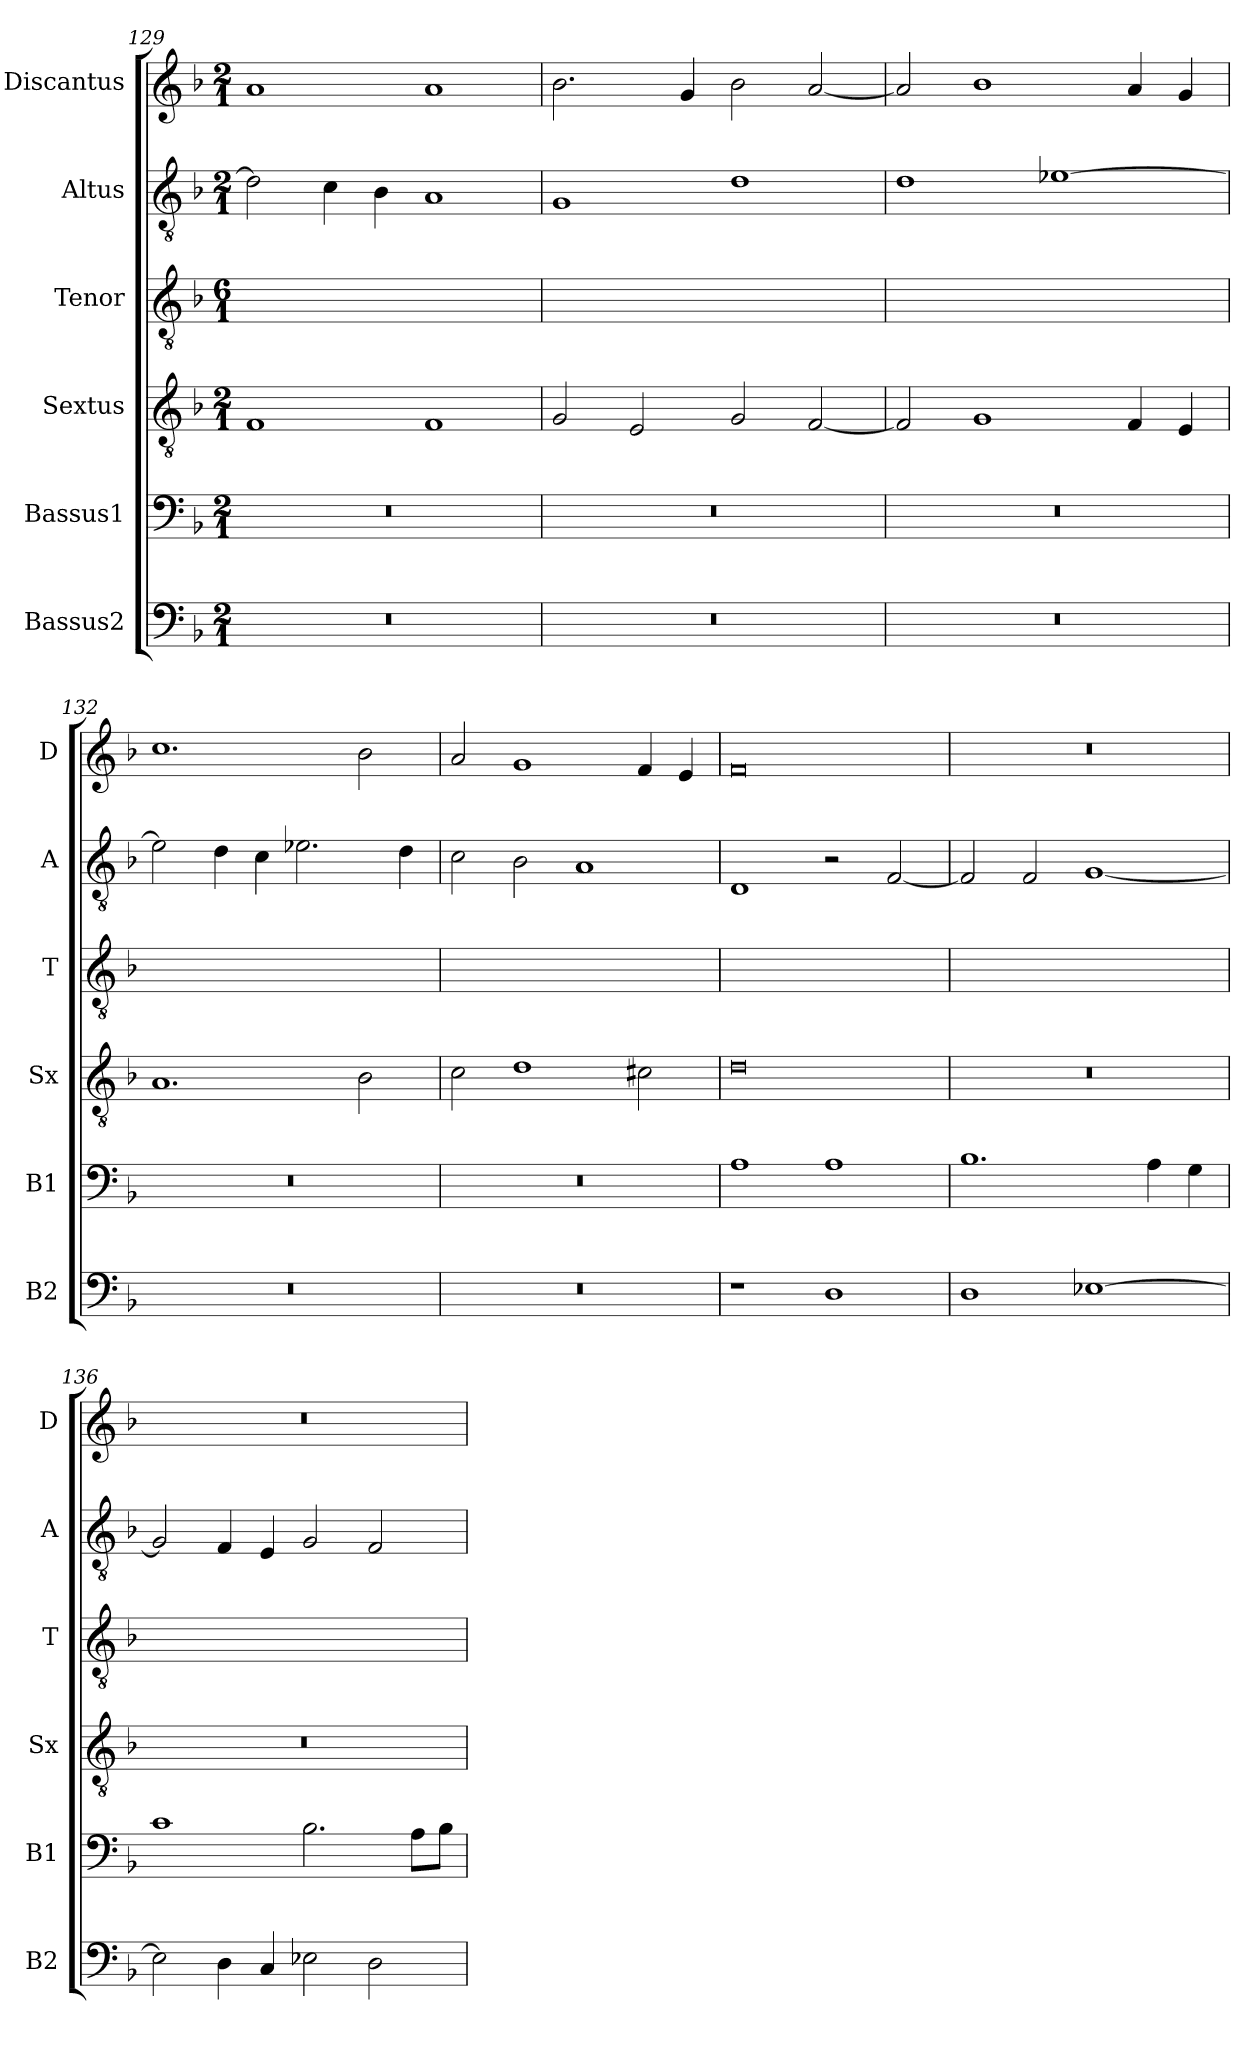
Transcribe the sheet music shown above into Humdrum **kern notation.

**kern	**kern	**kern	**kern	**kern	**kern
*part6	*part5	*part4	*part3	*part2	*part1
*staff6	*staff5	*staff4	*staff3	*staff2	*staff1
*I"Bassus2	*I"Bassus1	*I"Sextus	*I"Tenor	*I"Altus	*I"Discantus
*I'B2	*I'B1	*I'Sx	*I'T	*I'A	*I'D
*clefF4	*clefF4	*clefGv2	*clefGv2	*clefGv2	*clefG2
*k[b-]	*k[b-]	*k[b-]	*k[b-]	*k[b-]	*k[b-]
*M2/1	*M2/1	*M2/1	*M6/1	*M2/1	*M2/1
=129	=129	=129	=129	=129	=129
0r	0r	1F	0r	2d\]	1a
.	.	.	.	4c\	.
.	.	.	.	4B-\	.
.	.	1F	.	1A	1a
=130	=130	=130	=130	=130	=130
0r	0r	2G/	0r	1G	2.b-\
.	.	2E/	.	.	.
.	.	.	.	.	4g/
.	.	2G/	.	1d	2b-\
.	.	[2F/	.	.	[2a/
=131	=131	=131	=131	=131	=131
0r	0r	2F/]	0r	1d	2a/]
.	.	1G	.	.	1b-
.	.	.	.	[1e-X	.
.	.	4F/	.	.	4a/
.	.	4E/	.	.	4g/
=132	=132	=132	=132	=132	=132
0r	0r	1.A	0r	2e-\]	1.cc
.	.	.	.	4d\	.
.	.	.	.	4c\	.
.	.	.	.	2.e-X\	.
.	.	2B-\	.	.	2b-\
.	.	.	.	4d\	.
=133	=133	=133	=133	=133	=133
0r	0r	2c\	0r	2c\	2a/
.	.	1d	.	2B-\	1g
.	.	.	.	1A	.
.	.	2c#X\	.	.	4f/
.	.	.	.	.	4e/
=134	=134	=134	=134	=134	=134
1r	1A	0d	0r	1D	0f
1D	1A	.	.	2r	.
.	.	.	.	[2F/	.
=135	=135	=135	=135	=135	=135
1D	1.B-	0r	0r	2F/]	0r
.	.	.	.	2F/	.
[1E-X	.	.	.	[1G	.
.	4A\	.	.	.	.
.	4G\	.	.	.	.
=136	=136	=136	=136	=136	=136
2E-\]	1c	0r	0r	2G/]	0r
4D\	.	.	.	4F/	.
4C/	.	.	.	4E/	.
2E-X\	2.B-\	.	.	2G/	.
2D\	.	.	.	2F/	.
.	8A\L	.	.	.	.
.	8B-\J	.	.	.	.
=	=	=	=	=	=
*-	*-	*-	*-	*-	*-
